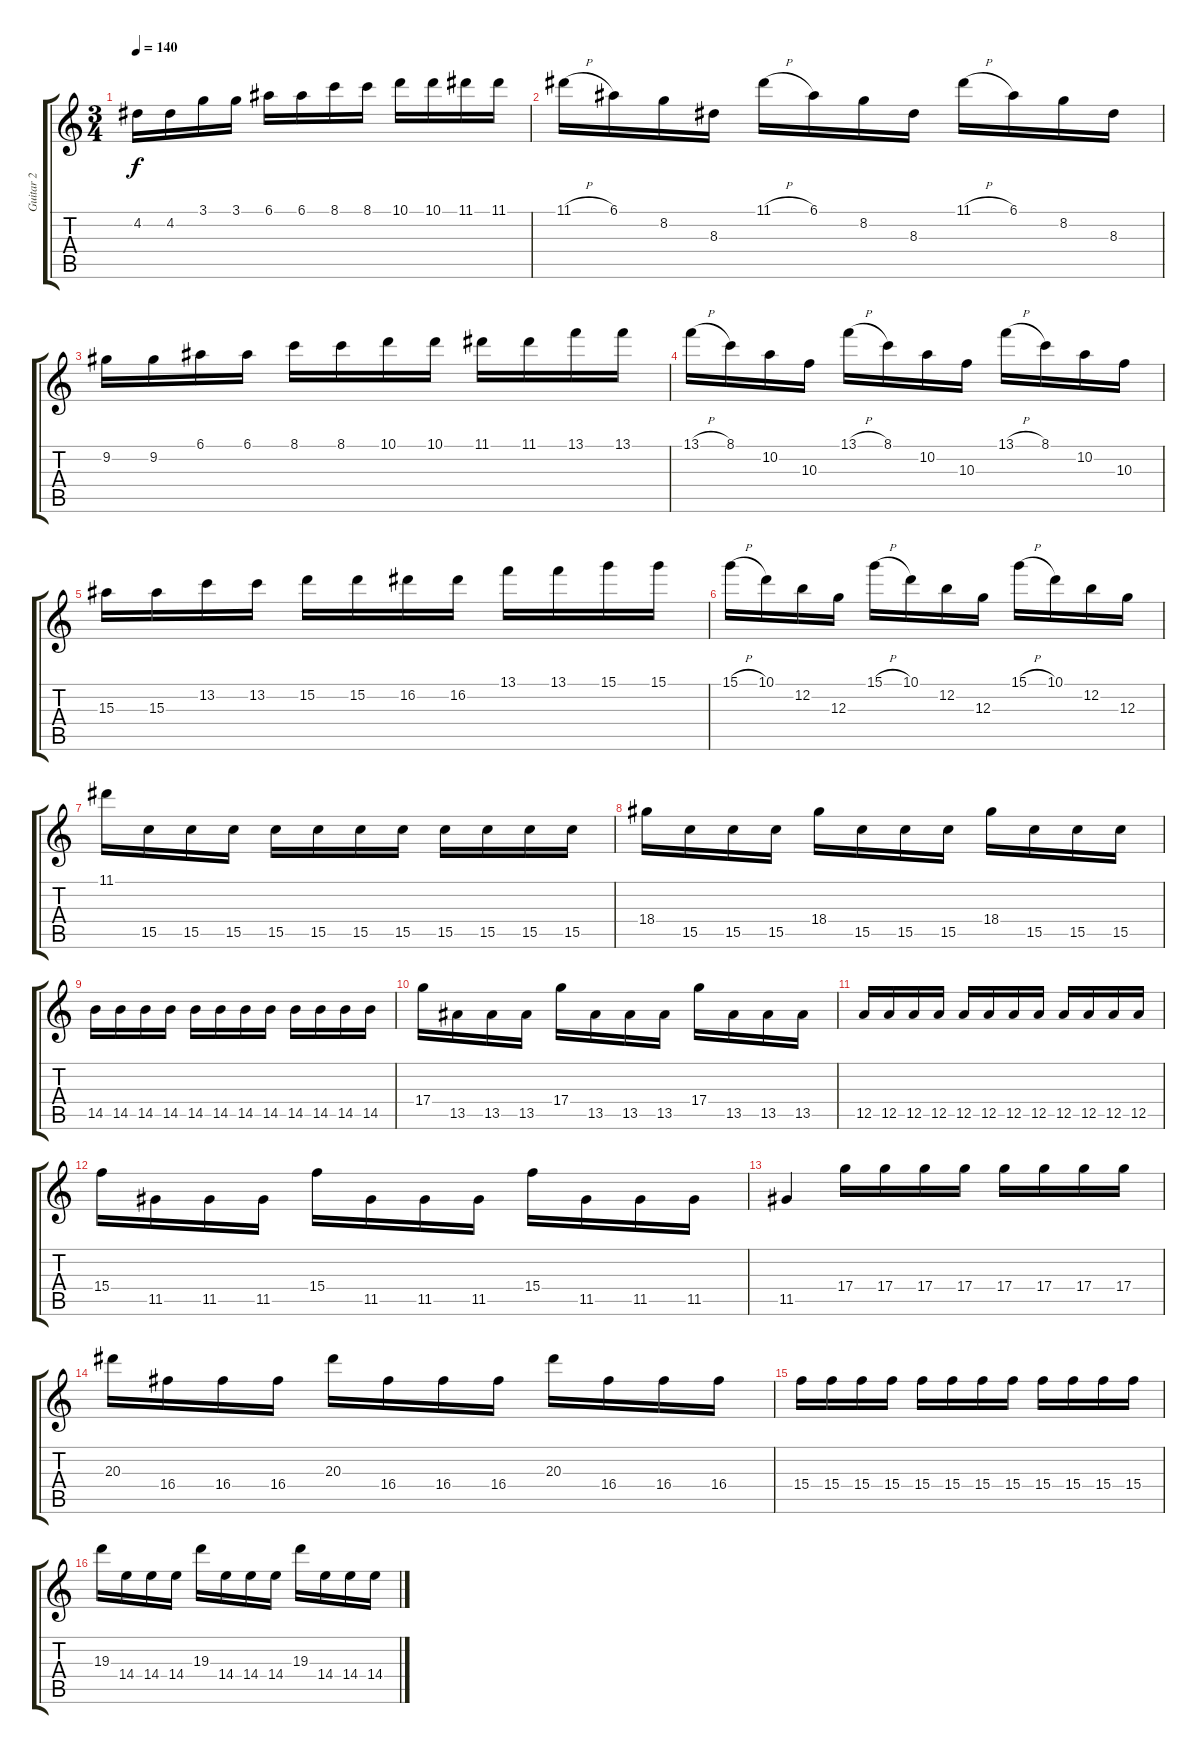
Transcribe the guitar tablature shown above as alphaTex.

\track ("Guitar 2" "Guitar 2") {instrument distortionguitar}
\staff {score tabs}
\tuning (E4 B3 G3 D3 A2 E2) {hide}
\ts (3 4)
\tempo 140
\clef g2
\ks c
4.2.16{dy f} 4.2.16 3.1.16 3.1.16 6.1.16 6.1.16 8.1.16 8.1.16 10.1.16 10.1.16 11.1.16 11.1.16 |
11.1{h}.16 6.1.16 8.2.16 8.3.16 11.1{h}.16 6.1.16 8.2.16 8.3.16 11.1{h}.16 6.1.16 8.2.16 8.3.16 |
9.2.16 9.2.16 6.1.16 6.1.16 8.1.16 8.1.16 10.1.16 10.1.16 11.1.16 11.1.16 13.1.16 13.1.16 |
13.1{h}.16 8.1.16 10.2.16 10.3.16 13.1{h}.16 8.1.16 10.2.16 10.3.16 13.1{h}.16 8.1.16 10.2.16 10.3.16 |
15.3.16 15.3.16 13.2.16 13.2.16 15.2.16 15.2.16 16.2.16 16.2.16 13.1.16 13.1.16 15.1.16 15.1.16 |
15.1{h}.16 10.1.16 12.2.16 12.3.16 15.1{h}.16 10.1.16 12.2.16 12.3.16 15.1{h}.16 10.1.16 12.2.16 12.3.16 |
11.1.16 15.5.16 15.5.16 15.5.16 15.5.16 15.5.16 15.5.16 15.5.16 15.5.16 15.5.16 15.5.16 15.5.16 |
18.4.16 15.5.16 15.5.16 15.5.16 18.4.16 15.5.16 15.5.16 15.5.16 18.4.16 15.5.16 15.5.16 15.5.16 |
14.5.16 14.5.16 14.5.16 14.5.16 14.5.16 14.5.16 14.5.16 14.5.16 14.5.16 14.5.16 14.5.16 14.5.16 |
17.4.16 13.5.16 13.5.16 13.5.16 17.4.16 13.5.16 13.5.16 13.5.16 17.4.16 13.5.16 13.5.16 13.5.16 |
12.5.16 12.5.16 12.5.16 12.5.16 12.5.16 12.5.16 12.5.16 12.5.16 12.5.16 12.5.16 12.5.16 12.5.16 |
15.4.16 11.5.16 11.5.16 11.5.16 15.4.16 11.5.16 11.5.16 11.5.16 15.4.16 11.5.16 11.5.16 11.5.16 |
11.5.4 17.4.16 17.4.16 17.4.16 17.4.16 17.4.16 17.4.16 17.4.16 17.4.16 |
20.3.16 16.4.16 16.4.16 16.4.16 20.3.16 16.4.16 16.4.16 16.4.16 20.3.16 16.4.16 16.4.16 16.4.16 |
15.4.16 15.4.16 15.4.16 15.4.16 15.4.16 15.4.16 15.4.16 15.4.16 15.4.16 15.4.16 15.4.16 15.4.16 |
19.3.16 14.4.16 14.4.16 14.4.16 19.3.16 14.4.16 14.4.16 14.4.16 19.3.16 14.4.16 14.4.16 14.4.16
